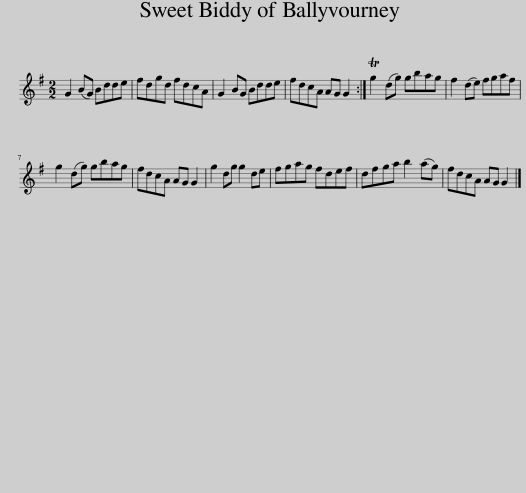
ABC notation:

X:1
L:1/8
M:2/2
I:linebreak $
K:G
V:1 treble
V:1
 G2 (BG) Bdde | fdgd fdcA | G2 BG Bdde | fdcA AG G2 :| Tg2 (dg) gbag | %5
 f2 (de) fgaf |$ g2 (dg) gbag | fdcA AG G2 | g2 dg g2 de | fgag fdef | %10
 dfga b2 (ag) | fdcA AG G2 |] %12
